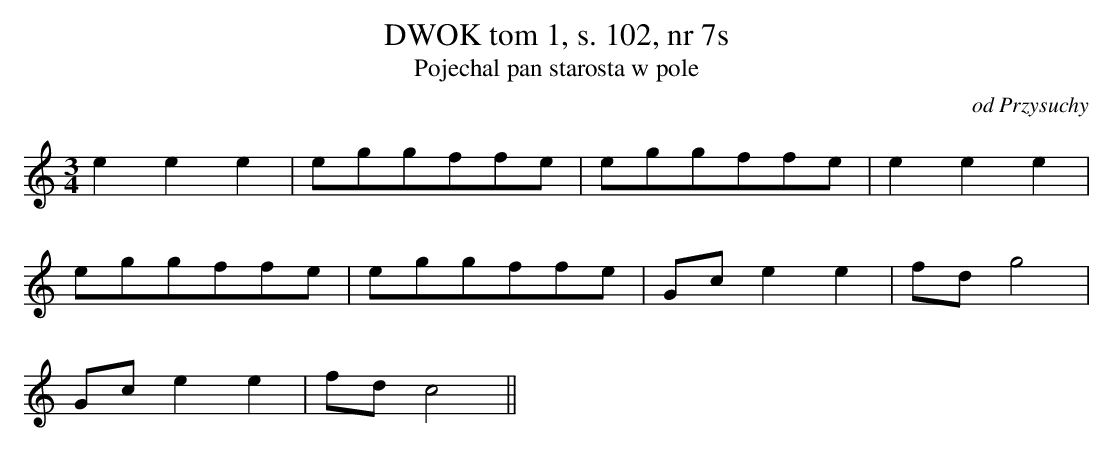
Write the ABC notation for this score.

X:1
T:DWOK tom 1, s. 102, nr 7s
T:Pojechal pan starosta w pole
O:od Przysuchy
M:3/4
L:1/8
K:C
e2e2e2 | eggffe | eggffe |e2e2e2 |
 eggffe | eggffe |Gce2e2 | fdg4 |
Gce2e2 | fdc4||
